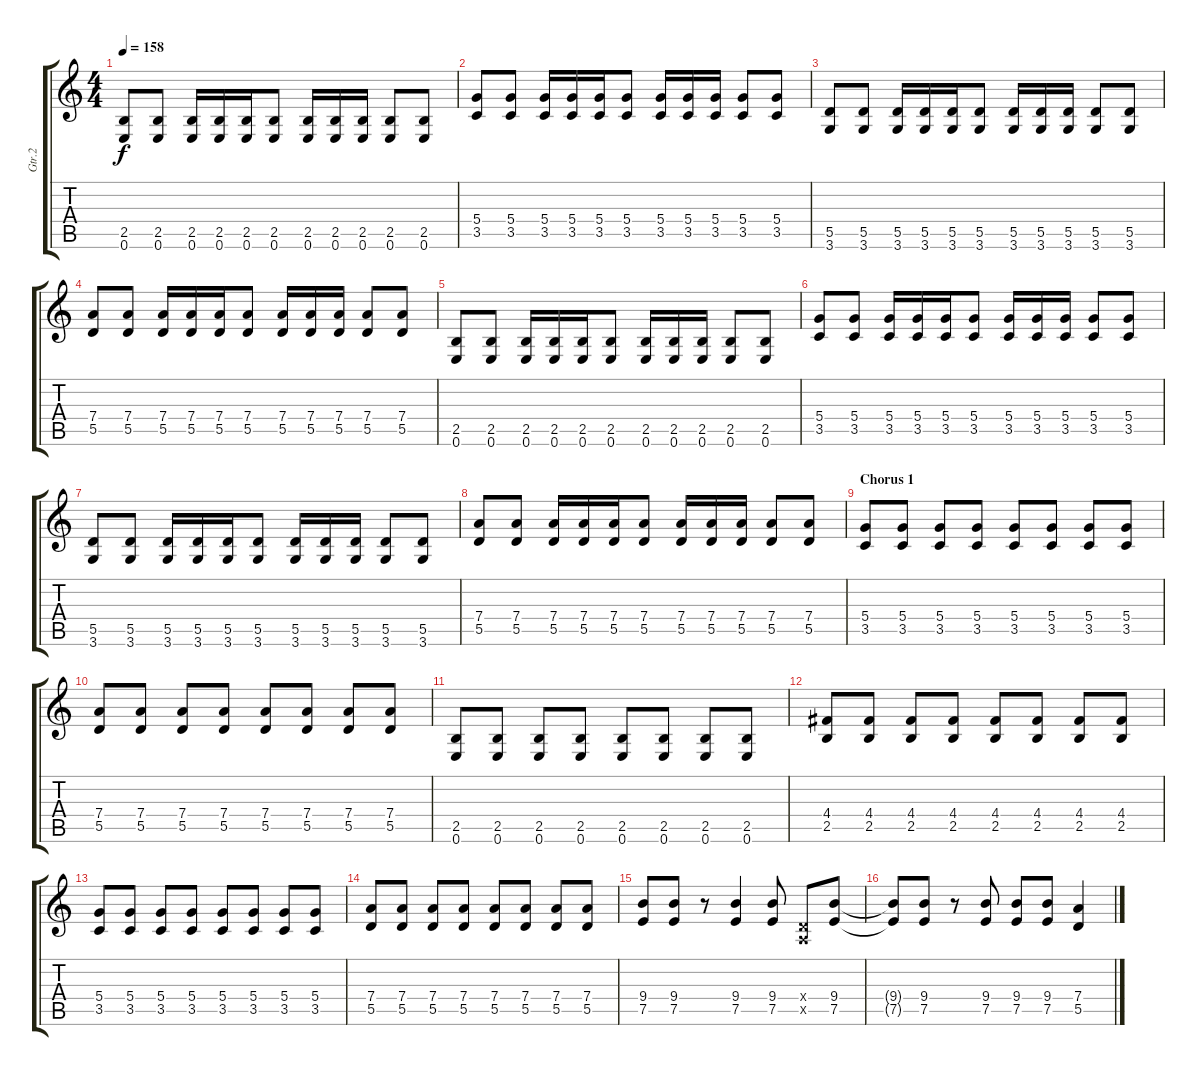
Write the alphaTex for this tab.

\track ("Gtr.2 " "Gtr.2 ") {instrument distortionguitar}
\staff {score tabs}
\tuning (E4 B3 G3 D3 A2 E2) {hide}
\ts (4 4)
\tempo 158
\clef g2
\ks c
(2.5 0.6).8{dy f} (2.5 0.6).8 (2.5 0.6).16 (2.5 0.6).16 (2.5 0.6).16 (2.5 0.6).8 (2.5 0.6).16 (2.5 0.6).16 (2.5 0.6).16 (2.5 0.6).8 (2.5 0.6).8 |
(5.4 3.5).8 (5.4 3.5).8 (5.4 3.5).16 (5.4 3.5).16 (5.4 3.5).16 (5.4 3.5).8 (5.4 3.5).16 (5.4 3.5).16 (5.4 3.5).16 (5.4 3.5).8 (5.4 3.5).8 |
(5.5 3.6).8 (5.5 3.6).8 (5.5 3.6).16 (5.5 3.6).16 (5.5 3.6).16 (5.5 3.6).8 (5.5 3.6).16 (5.5 3.6).16 (5.5 3.6).16 (5.5 3.6).8 (5.5 3.6).8 |
(7.4 5.5).8 (7.4 5.5).8 (7.4 5.5).16 (7.4 5.5).16 (7.4 5.5).16 (7.4 5.5).8 (7.4 5.5).16 (7.4 5.5).16 (7.4 5.5).16 (7.4 5.5).8 (7.4 5.5).8 |
(2.5 0.6).8 (2.5 0.6).8 (2.5 0.6).16 (2.5 0.6).16 (2.5 0.6).16 (2.5 0.6).8 (2.5 0.6).16 (2.5 0.6).16 (2.5 0.6).16 (2.5 0.6).8 (2.5 0.6).8 |
(5.4 3.5).8 (5.4 3.5).8 (5.4 3.5).16 (5.4 3.5).16 (5.4 3.5).16 (5.4 3.5).8 (5.4 3.5).16 (5.4 3.5).16 (5.4 3.5).16 (5.4 3.5).8 (5.4 3.5).8 |
(5.5 3.6).8 (5.5 3.6).8 (5.5 3.6).16 (5.5 3.6).16 (5.5 3.6).16 (5.5 3.6).8 (5.5 3.6).16 (5.5 3.6).16 (5.5 3.6).16 (5.5 3.6).8 (5.5 3.6).8 |
(7.4 5.5).8 (7.4 5.5).8 (7.4 5.5).16 (7.4 5.5).16 (7.4 5.5).16 (7.4 5.5).8 (7.4 5.5).16 (7.4 5.5).16 (7.4 5.5).16 (7.4 5.5).8 (7.4 5.5).8 |
\section ("" "Chorus 1")
(5.4 3.5).8 (5.4 3.5).8 (5.4 3.5).8 (5.4 3.5).8 (5.4 3.5).8 (5.4 3.5).8 (5.4 3.5).8 (5.4 3.5).8 |
(7.4 5.5).8 (7.4 5.5).8 (7.4 5.5).8 (7.4 5.5).8 (7.4 5.5).8 (7.4 5.5).8 (7.4 5.5).8 (7.4 5.5).8 |
(2.5 0.6).8 (2.5 0.6).8 (2.5 0.6).8 (2.5 0.6).8 (2.5 0.6).8 (2.5 0.6).8 (2.5 0.6).8 (2.5 0.6).8 |
(4.4 2.5).8 (4.4 2.5).8 (4.4 2.5).8 (4.4 2.5).8 (4.4 2.5).8 (4.4 2.5).8 (4.4 2.5).8 (4.4 2.5).8 |
(5.4 3.5).8 (5.4 3.5).8 (5.4 3.5).8 (5.4 3.5).8 (5.4 3.5).8 (5.4 3.5).8 (5.4 3.5).8 (5.4 3.5).8 |
(7.4 5.5).8 (7.4 5.5).8 (7.4 5.5).8 (7.4 5.5).8 (7.4 5.5).8 (7.4 5.5).8 (7.4 5.5).8 (7.4 5.5).8 |
(9.4 7.5).8 (9.4 7.5).8 r.8 (9.4 7.5).4 (9.4 7.5).8 (0.4{x} 0.5{x}).8 (9.4 7.5).8 |
(9.4{t} 7.5{t}).8 (9.4 7.5).8 r.8 (9.4 7.5).8 (9.4 7.5).8 (9.4 7.5).8 (7.4 5.5).4
